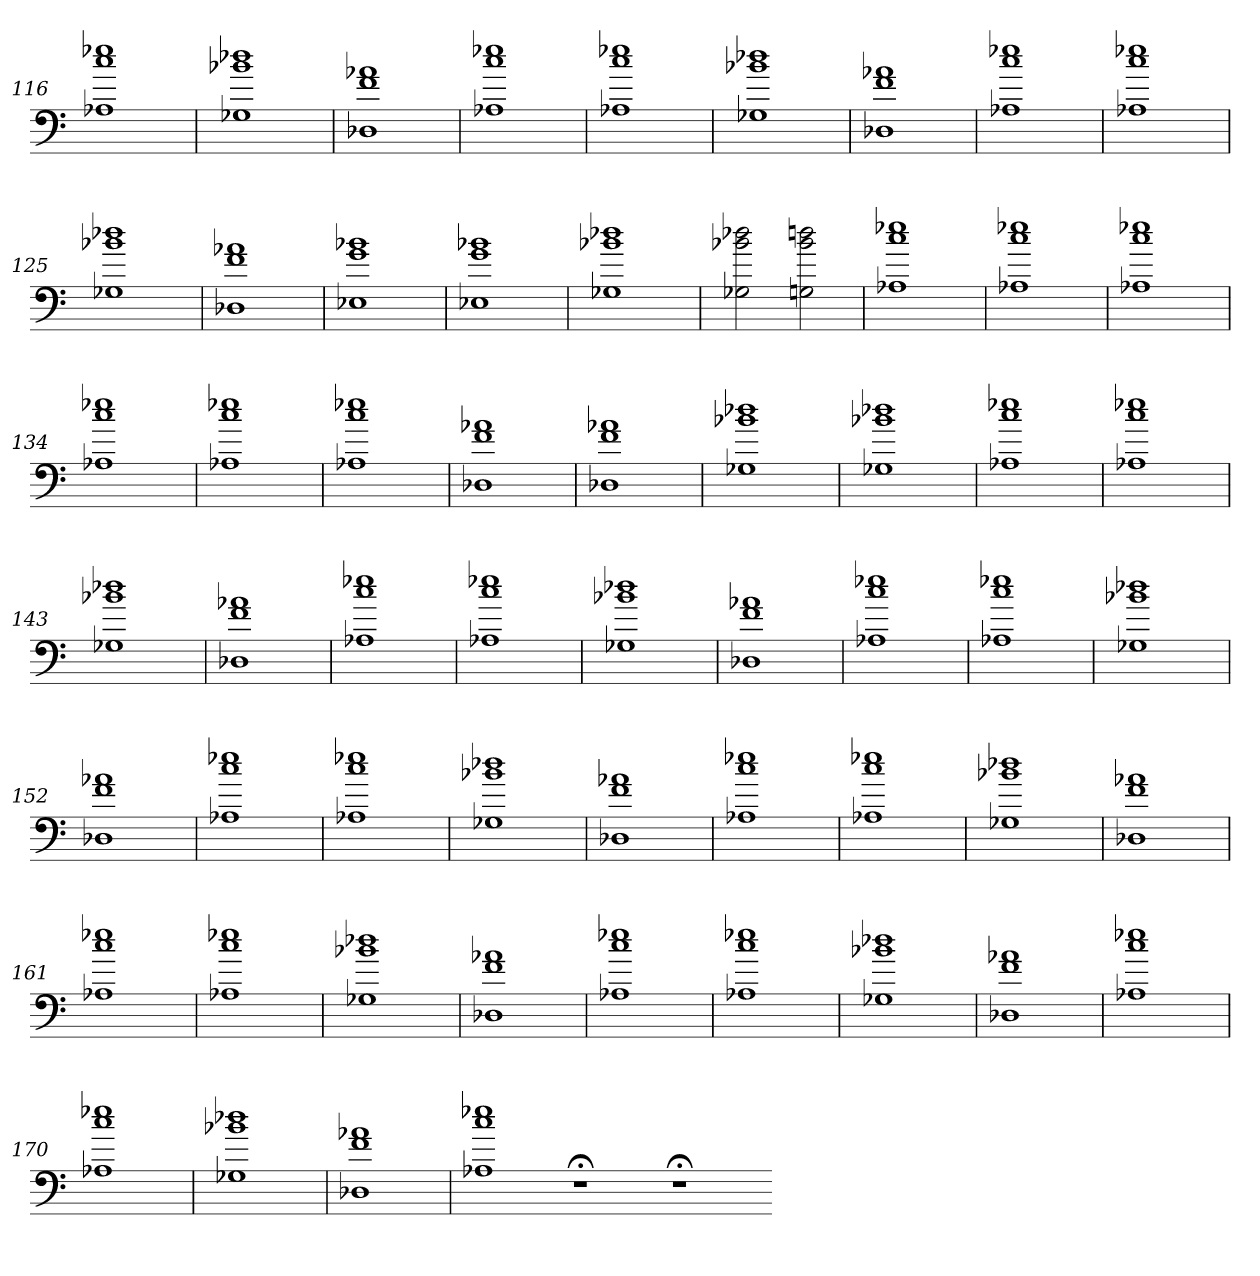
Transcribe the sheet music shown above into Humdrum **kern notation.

**kern
*part1
*staff1
=116
1A-X 1cc 1ee-X
=117
1G-X 1b-X 1dd-X
=118
1D-X 1f 1a-X
=119
1A-X 1cc 1ee-X
=120
1A-X 1cc 1ee-X
=121
1G-X 1b-X 1dd-X
=122
1D-X 1f 1a-X
=123
1A-X 1cc 1ee-X
=124
1A-X 1cc 1ee-X
=125
1G-X 1b-X 1dd-X
=126
1D-X 1f 1a-X
=127
1E-X 1g 1b-X
=128
1E-X 1g 1b-X
=129
1G-X 1b-X 1dd-X
=130
2G-X 2b-X 2dd-X
2Gn 2b- 2ddn
=131
1A-X 1cc 1ee-X
=132
1A-X 1cc 1ee-X
=133
1A-X 1cc 1ee-X
=134
1A-X 1cc 1ee-X
=135
1A-X 1cc 1ee-X
=136
1A-X 1cc 1ee-X
=137
1D-X 1f 1a-X
=138
1D-X 1f 1a-X
=139
1G-X 1b-X 1dd-X
=140
1G-X 1b-X 1dd-X
=141
1A-X 1cc 1ee-X
=142
1A-X 1cc 1ee-X
=143
1G-X 1b-X 1dd-X
=144
1D-X 1f 1a-X
=145
1A-X 1cc 1ee-X
=146
1A-X 1cc 1ee-X
=147
1G-X 1b-X 1dd-X
=148
1D-X 1f 1a-X
=149
1A-X 1cc 1ee-X
=150
1A-X 1cc 1ee-X
=151
1G-X 1b-X 1dd-X
=152
1D-X 1f 1a-X
=153
1A-X 1cc 1ee-X
=154
1A-X 1cc 1ee-X
=155
1G-X 1b-X 1dd-X
=156
1D-X 1f 1a-X
=157
1A-X 1cc 1ee-X
=158
1A-X 1cc 1ee-X
=159
1G-X 1b-X 1dd-X
=160
1D-X 1f 1a-X
=161
1A-X 1cc 1ee-X
=162
1A-X 1cc 1ee-X
=163
1G-X 1b-X 1dd-X
=164
1D-X 1f 1a-X
=165
1A-X 1cc 1ee-X
=166
1A-X 1cc 1ee-X
=167
1G-X 1b-X 1dd-X
=168
1D-X 1f 1a-X
=169
1A-X 1cc 1ee-X
=170
1A-X 1cc 1ee-X
=171
1G-X 1b-X 1dd-X
=172
1D-X 1f 1a-X
=173
1A-X 1cc 1ee-X
1r;<
1r;<
=-
*-
